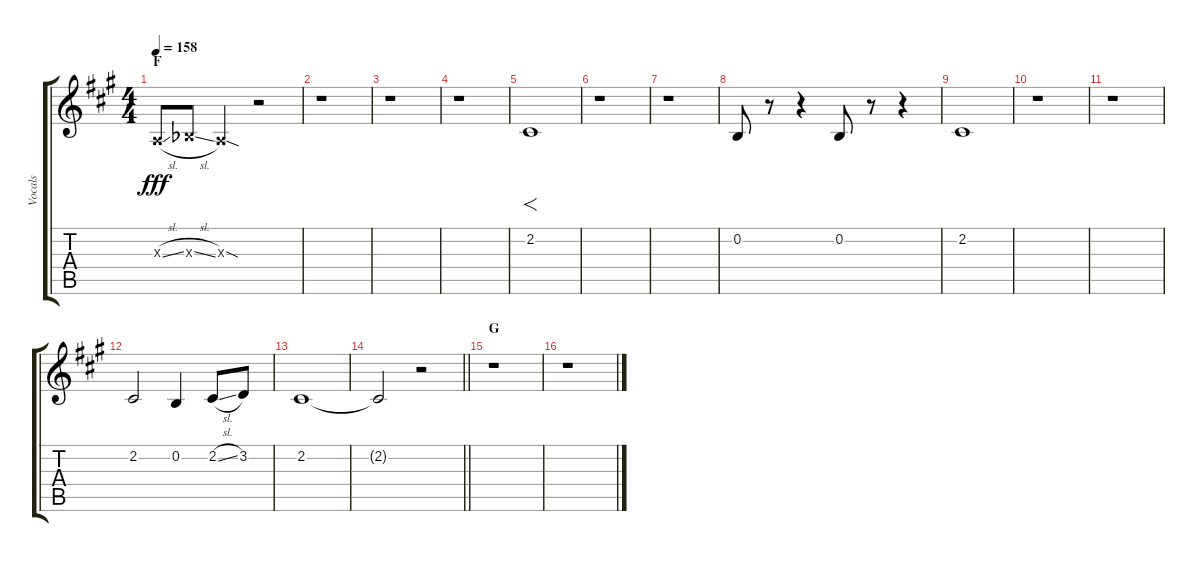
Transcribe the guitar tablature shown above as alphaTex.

\track ("Vocals" "Vocals") {instrument voiceoohs}
\staff {score tabs}
\tuning (E4 B3 G3 D3 A2 E2) {hide}
\ts (4 4)
\section ("" "F")
\tempo 158
\clef g2
\ks a
2.3{sl x}.8{dy fff} 3.3{sl x acc b}.8 2.3{sod x}.4 r.2 |
r.1 |
r.1 |
r.1 |
2.2.1{f} |
r.1 |
r.1 |
0.2.8 r.8 r.4 0.2.8 r.8 r.4 |
2.2.1 |
r.1 |
r.1 |
2.2.2 0.2.4 2.2{sl}.8 3.2.8 |
2.2.1 |
\barLineRight lightlight
2.2{t}.2 r.2 |
\section ("" "G")
r.1 |
r.1
